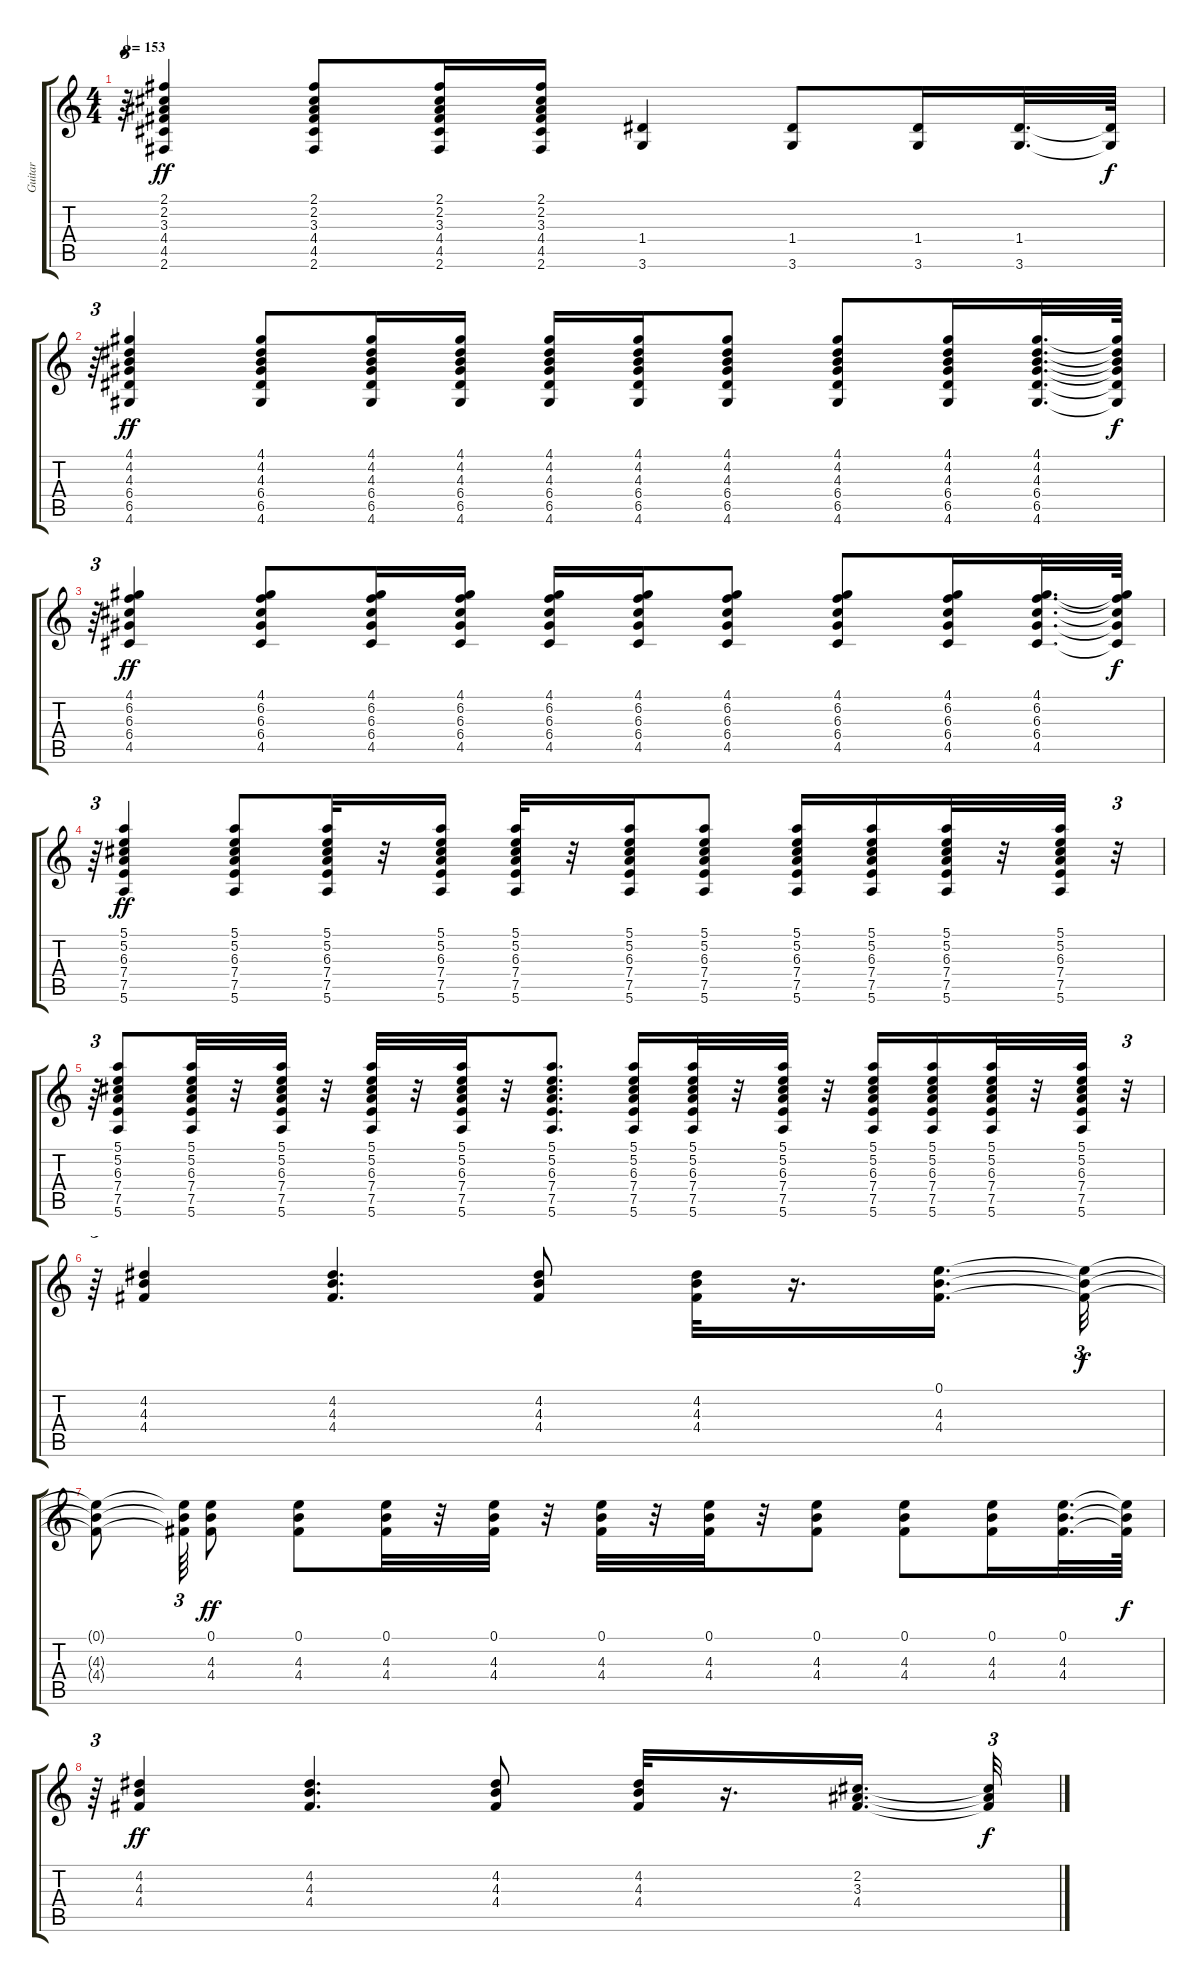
\track ("Guitar" "Guitar") {instrument distortionguitar}
\staff {score tabs}
\tuning (E4 B3 G3 D3 A2 E2) {hide}
\ts (4 4)
\tempo 153
\clef g2
\ks c
r.64{tu (3 2) dy f} (2.1 2.2 3.3 4.4 4.5 2.6).4{dy ff} (2.1 2.2 3.3 4.4 4.5 2.6).8 (2.1 2.2 3.3 4.4 4.5 2.6).16 (2.1 2.2 3.3 4.4 4.5 2.6).16 (1.4 3.6).4 (1.4 3.6).8 (1.4 3.6).16 (1.4 3.6).32{d} (1.4{t} 3.6{t}).64{dy f} |
r.64{tu (3 2)} (4.1 4.2 4.3 6.4 6.5 4.6).4{dy ff} (4.1 4.2 4.3 6.4 6.5 4.6).8 (4.1 4.2 4.3 6.4 6.5 4.6).16 (4.1 4.2 4.3 6.4 6.5 4.6).16 (4.1 4.2 4.3 6.4 6.5 4.6).16 (4.1 4.2 4.3 6.4 6.5 4.6).16 (4.1 4.2 4.3 6.4 6.5 4.6).8 (4.1 4.2 4.3 6.4 6.5 4.6).8 (4.1 4.2 4.3 6.4 6.5 4.6).16 (4.1 4.2 4.3 6.4 6.5 4.6).32{d} (4.1{t} 4.2{t} 4.3{t} 6.4{t} 6.5{t} 4.6{t}).64{dy f} |
r.64{tu (3 2)} (4.1 6.2 6.3 6.4 4.5).4{dy ff} (4.1 6.2 6.3 6.4 4.5).8 (4.1 6.2 6.3 6.4 4.5).16 (4.1 6.2 6.3 6.4 4.5).16 (4.1 6.2 6.3 6.4 4.5).16 (4.1 6.2 6.3 6.4 4.5).16 (4.1 6.2 6.3 6.4 4.5).8 (4.1 6.2 6.3 6.4 4.5).8 (4.1 6.2 6.3 6.4 4.5).16 (4.1 6.2 6.3 6.4 4.5).32{d} (4.1{t} 6.2{t} 6.3{t} 6.4{t} 4.5{t}).64{dy f} |
r.64{tu (3 2)} (5.1 5.2 6.3 7.4 7.5 5.6).4{dy ff} (5.1 5.2 6.3 7.4 7.5 5.6).8 (5.1 5.2 6.3 7.4 7.5 5.6).32 r.32 (5.1 5.2 6.3 7.4 7.5 5.6).16 (5.1 5.2 6.3 7.4 7.5 5.6).32 r.32 (5.1 5.2 6.3 7.4 7.5 5.6).16 (5.1 5.2 6.3 7.4 7.5 5.6).8 (5.1 5.2 6.3 7.4 7.5 5.6).16 (5.1 5.2 6.3 7.4 7.5 5.6).16 (5.1 5.2 6.3 7.4 7.5 5.6).32 r.32 (5.1 5.2 6.3 7.4 7.5 5.6).32 r.32{tu (3 2)} |
r.64{tu (3 2)} (5.1 5.2 6.3 7.4 7.5 5.6).8 (5.1 5.2 6.3 7.4 7.5 5.6).32 r.32 (5.1 5.2 6.3 7.4 7.5 5.6).32 r.32 (5.1 5.2 6.3 7.4 7.5 5.6).32 r.32 (5.1 5.2 6.3 7.4 7.5 5.6).32 r.32 (5.1 5.2 6.3 7.4 7.5 5.6).8{d} (5.1 5.2 6.3 7.4 7.5 5.6).16 (5.1 5.2 6.3 7.4 7.5 5.6).32 r.32 (5.1 5.2 6.3 7.4 7.5 5.6).32 r.32 (5.1 5.2 6.3 7.4 7.5 5.6).16 (5.1 5.2 6.3 7.4 7.5 5.6).16 (5.1 5.2 6.3 7.4 7.5 5.6).32 r.32 (5.1 5.2 6.3 7.4 7.5 5.6).32 r.32{tu (3 2)} |
r.64{tu (3 2)} (4.2 4.3 4.4).4 (4.2 4.3 4.4).4{d} (4.2 4.3 4.4).8 (4.2 4.3 4.4).32 r.16{d} (0.1 4.3 4.4).16{d} (0.1{t} 4.3{t} 4.4{t}).32{tu (3 2) dy f} |
(0.1{t} 4.3{t} 4.4{t}).8 (0.1{t} 4.3{t} 4.4{t}).64{tu (3 2)} (0.1 4.3 4.4).8{dy ff} (0.1 4.3 4.4).8 (0.1 4.3 4.4).32 r.32 (0.1 4.3 4.4).32 r.32 (0.1 4.3 4.4).32 r.32 (0.1 4.3 4.4).32 r.32 (0.1 4.3 4.4).8 (0.1 4.3 4.4).8 (0.1 4.3 4.4).16 (0.1 4.3 4.4).32{d} (0.1{t} 4.3{t} 4.4{t}).64{dy f} |
r.64{tu (3 2)} (4.2 4.3 4.4).4{dy ff} (4.2 4.3 4.4).4{d} (4.2 4.3 4.4).8 (4.2 4.3 4.4).32 r.16{d} (2.2 3.3 4.4).16{d} (2.2{t} 3.3{t} 4.4{t}).32{tu (3 2) dy f}
